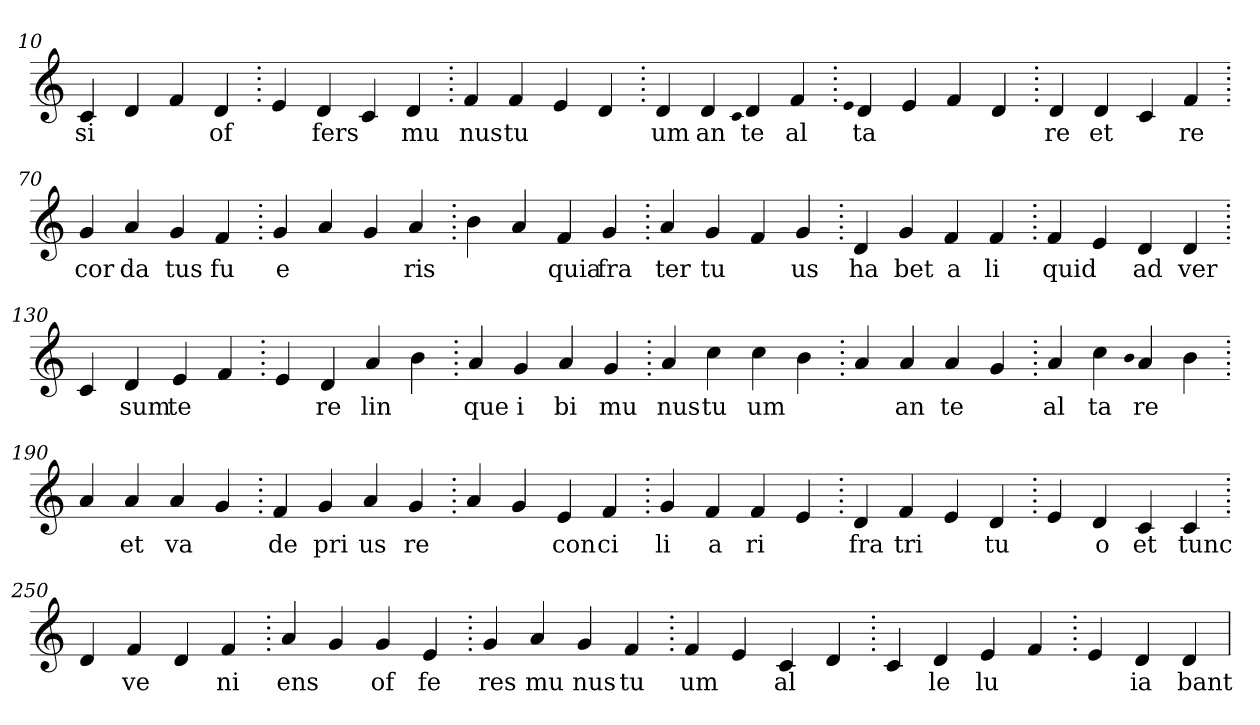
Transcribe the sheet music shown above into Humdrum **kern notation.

**kern	**text
*part1	*part1
*staff1	*staff1
*clefG2	*
=10.	=10.
4c	si
4d	.
4f	.
4d	of
=20.	=20.
4e	.
4d	fers
4c	.
4d	mu
=30.	=30.
4f	nus
4f	tu
4e	.
4d	.
=40.	=40.
4d	um
4d	an
qqc	.
4d	te
4f	al
=50.	=50.
qqe	.
4d	ta
4e	.
4f	.
4d	.
=60.	=60.
4d	re
4d	et
4c	.
4f	re
=70.	=70.
4g	cor
4a	da
4g	tus
4f	fu
=80.	=80.
4g	e
4a	.
4g	.
4a	ris
=90.	=90.
4b	.
4a	.
4f	quia
4g	fra
=100.	=100.
4a	ter
4g	tu
4f	.
4g	us
=110.	=110.
4d	ha
4g	bet
4f	a
4f	li
=120.	=120.
4f	quid
4e	.
4d	ad
4d	ver
=130.	=130.
4c	.
4d	sum
4e	te
4f	.
=140.	=140.
4e	.
4d	re
4a	lin
4b	.
=150.	=150.
4a	que
4g	i
4a	bi
4g	mu
=160.	=160.
4a	nus
4cc	tu
4cc	um
4b	.
=170.	=170.
4a	.
4a	an
4a	te
4g	.
=180.	=180.
4a	al
4cc	ta
qqb	.
4a	re
4b	.
=190.	=190.
4a	.
4a	et
4a	va
4g	.
=200.	=200.
4f	de
4g	pri
4a	us
4g	re
=210.	=210.
4a	.
4g	.
4e	con
4f	ci
=220.	=220.
4g	li
4f	a
4f	ri
4e	.
=230.	=230.
4d	fra
4f	tri
4e	.
4d	tu
=240.	=240.
4e	.
4d	o
4c	et
4c	tunc
=250.	=250.
4d	.
4f	ve
4d	.
4f	ni
=260.	=260.
4a	ens
4g	.
4g	of
4e	fe
=270.	=270.
4g	res
4a	mu
4g	nus
4f	tu
=280.	=280.
4f	um
4e	.
4c	al
4d	.
=290.	=290.
4c	.
4d	le
4e	lu
4f	.
=300.	=300.
4e	.
4d	ia
4d	bant
=	=
*-	*-
